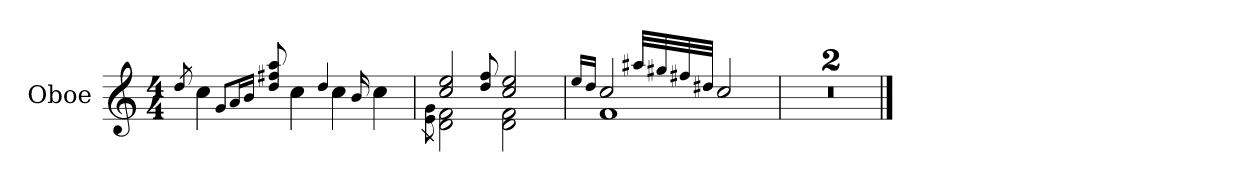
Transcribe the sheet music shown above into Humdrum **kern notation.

**kern
*part1
*staff1
*I"Oboe
*I'Ob.
*clefG2
*M4/4
=1
8qdd/
4cc\
8qqg/L
16qqa/L
16qqb/JJ
8qqdd/ 8qqff#X/ 8qqaa/
4cc\
4qqdd/
4cc\
16qqb/
4cc\
=2
*^
.	8qe\ 8qg\
2cc/ 2ee/	2d\ 2f\
8qqdd/ 8qqff/	.
2cc/ 2ee/	2d\ 2f\
=3	=3
16qqee/LL	.
16qqdd/JJ	.
2cc/	1f
32qqaa#X/LLL	.
32qqgg#X/	.
32qqff#X/	.
32qqdd#X/JJJ	.
2cc/	.
*v	*v
=4
1r
=5
1r
==
*-
